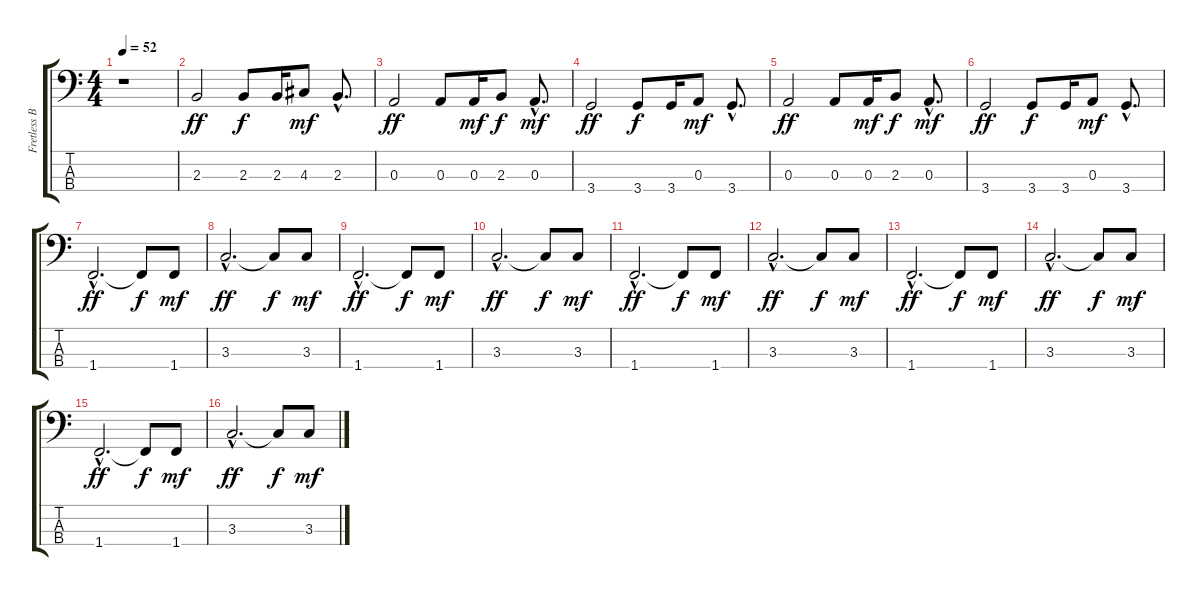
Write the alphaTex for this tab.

\track ("Fretless Bass" "Fretless B") {instrument fretlessbass}
\staff {score tabs}
\tuning (G2 D2 A1 E1) {hide}
\ts (4 4)
\tempo 52
\clef f4
\ks c
r.1{dy ff instrument fretlessbass} |
2.3.2 2.3.8{dy f} 2.3.16 4.3.8{dy mf} 2.3{hac}.8{d} |
0.3.2{dy ff} 0.3.8 0.3.16{dy mf} 2.3.8{dy f} 0.3{hac}.8{d dy mf} |
3.4.2{dy ff} 3.4.8{dy f} 3.4.16 0.3.8{dy mf} 3.4{hac}.8{d} |
0.3.2{dy ff} 0.3.8 0.3.16{dy mf} 2.3.8{dy f} 0.3{hac}.8{d dy mf} |
3.4.2{dy ff} 3.4.8{dy f} 3.4.16 0.3.8{dy mf} 3.4{hac}.8{d} |
1.4{hac}.2{d dy ff} 1.4{t}.8{dy f} 1.4.8{dy mf} |
3.3{hac}.2{d dy ff} 3.3{t}.8{dy f} 3.3.8{dy mf} |
1.4{hac}.2{d dy ff} 1.4{t}.8{dy f} 1.4.8{dy mf} |
3.3{hac}.2{d dy ff} 3.3{t}.8{dy f} 3.3.8{dy mf} |
1.4{hac}.2{d dy ff} 1.4{t}.8{dy f} 1.4.8{dy mf} |
3.3{hac}.2{d dy ff} 3.3{t}.8{dy f} 3.3.8{dy mf} |
1.4{hac}.2{d dy ff} 1.4{t}.8{dy f} 1.4.8{dy mf} |
3.3{hac}.2{d dy ff} 3.3{t}.8{dy f} 3.3.8{dy mf} |
1.4{hac}.2{d dy ff} 1.4{t}.8{dy f} 1.4.8{dy mf} |
3.3{hac}.2{d dy ff} 3.3{t}.8{dy f} 3.3.8{dy mf}
